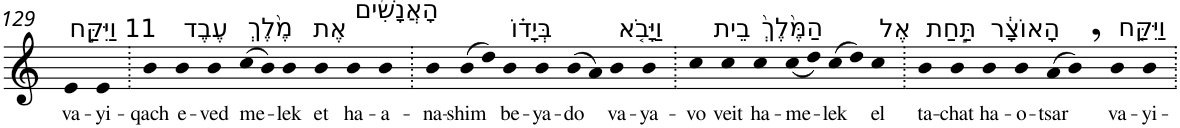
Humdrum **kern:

**kern	**text
*part1	*part1
*staff1	*staff1
*I"Piano	*
*I'Pno	*
!!LO:PB:g=z
*clefG2	*
*k[]	*
=129	=129
!LO:TX:a:t=11 וַיִּקַּ֣ח	!
!	!LO:LY:b
4e	va-
!	!LO:LY:b
4e	-yi-
=130.	=130.
!	!LO:LY:b
4b	-qach
!LO:TX:a:t=עֶבֶד	!
!	!LO:LY:b
4b	e-
!	!LO:LY:b
4b	-ved
!LO:TX:a:t=מֶ֨לֶךְ	!
!	!LO:LY:b
(>8cc	me-
8b)	.
!	!LO:LY:b
4b	-lek
!LO:TX:a:t=אֶת	!
!	!LO:LY:b
4b	et
!LO:TX:a:t=הָאֲנָשִׁ֜ים	!
!	!LO:LY:b
4b	ha-
!	!LO:LY:b
4b	-a-
=131.	=131.
!	!LO:LY:b
4b	-na-
!	!LO:LY:b
(>8b	-shim
8dd)	.
!LO:TX:a:t=בְּיָד֗וֹ	!
!	!LO:LY:b
4b	be-
!	!LO:LY:b
4b	-ya-
!	!LO:LY:b
(>8b	-do
8a)	.
!LO:TX:a:t=וַיָּבֹ֤א	!
!	!LO:LY:b
4b	va-
!	!LO:LY:b
4b	-ya-
=132.	=132.
!	!LO:LY:b
4cc	-vo
!LO:TX:a:t=בֵית	!
!	!LO:LY:b
4cc	veit
!LO:TX:a:t=הַמֶּ֙לֶךְ֙	!
!	!LO:LY:b
4cc	ha-
!	!LO:LY:b
(<8cc	-me-
8dd)	.
!	!LO:LY:b
(>8cc	-lek
8dd)	.
!LO:TX:a:t=אֶל	!
!	!LO:LY:b
4cc	el
=133.	=133.
!LO:TX:a:t=תַּ֣חַת	!
!	!LO:LY:b
4b	ta-
!	!LO:LY:b
4b	-chat
!LO:TX:a:t=הָאוֹצָ֔ר	!
!	!LO:LY:b
4b	ha-
!	!LO:LY:b
4b	-o-
!	!LO:LY:b
(>8a	-tsar
8b,)	.
!LO:TX:a:t=וַיִּקַּ֤ח	!
!	!LO:LY:b
4b	va-
!	!LO:LY:b
4b	-yi-
=.	=.
*-	*-
